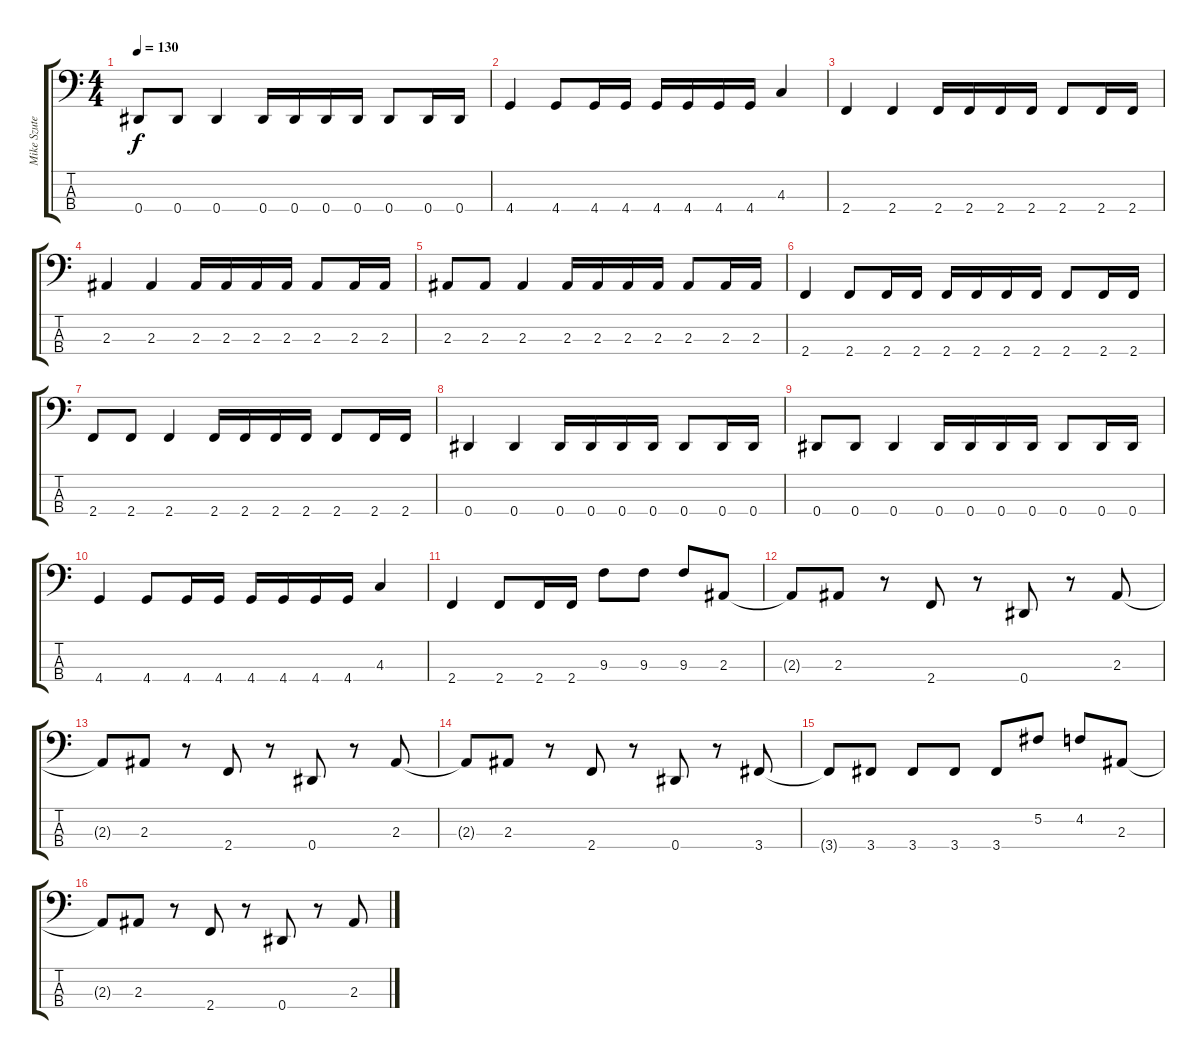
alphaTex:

\track ("Mike Szuter" "Mike Szute") {instrument electricbassfinger}
\staff {score tabs}
\tuning (Gb2 Db2 Ab1 Eb1) {hide}
\ts (4 4)
\tempo 130
\clef f4
\ks c
0.4.8{dy f} 0.4.8 0.4.4 0.4.16 0.4.16 0.4.16 0.4.16 0.4.8 0.4.16 0.4.16 |
4.4.4 4.4.8 4.4.16 4.4.16 4.4.16 4.4.16 4.4.16 4.4.16 4.3.4 |
2.4.4 2.4.4 2.4.16 2.4.16 2.4.16 2.4.16 2.4.8 2.4.16 2.4.16 |
2.3.4 2.3.4 2.3.16 2.3.16 2.3.16 2.3.16 2.3.8 2.3.16 2.3.16 |
2.3.8 2.3.8 2.3.4 2.3.16 2.3.16 2.3.16 2.3.16 2.3.8 2.3.16 2.3.16 |
2.4.4 2.4.8 2.4.16 2.4.16 2.4.16 2.4.16 2.4.16 2.4.16 2.4.8 2.4.16 2.4.16 |
2.4.8 2.4.8 2.4.4 2.4.16 2.4.16 2.4.16 2.4.16 2.4.8 2.4.16 2.4.16 |
0.4.4 0.4.4 0.4.16 0.4.16 0.4.16 0.4.16 0.4.8 0.4.16 0.4.16 |
0.4.8 0.4.8 0.4.4 0.4.16 0.4.16 0.4.16 0.4.16 0.4.8 0.4.16 0.4.16 |
4.4.4 4.4.8 4.4.16 4.4.16 4.4.16 4.4.16 4.4.16 4.4.16 4.3.4 |
2.4.4 2.4.8 2.4.16 2.4.16 9.3.8 9.3.8 9.3.8 2.3.8 |
2.3{t}.8 2.3.8 r.8 2.4.8 r.8 0.4.8 r.8 2.3.8 |
2.3{t}.8 2.3.8 r.8 2.4.8 r.8 0.4.8 r.8 2.3.8 |
2.3{t}.8 2.3.8 r.8 2.4.8 r.8 0.4.8 r.8 3.4.8 |
3.4{t}.8 3.4.8 3.4.8 3.4.8 3.4.8 5.2.8 4.2.8 2.3.8 |
2.3{t}.8 2.3.8 r.8 2.4.8 r.8 0.4.8 r.8 2.3.8
